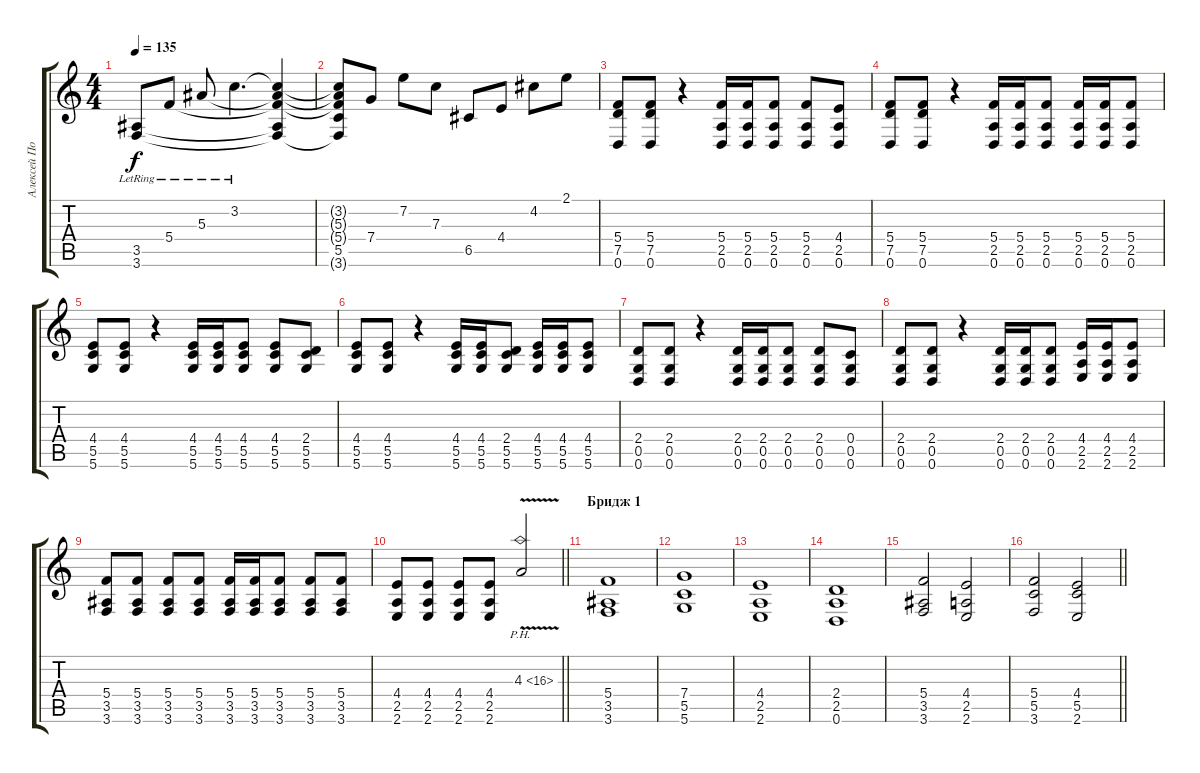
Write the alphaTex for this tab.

\track ("Алексей Подгорный" "Алексей По") {instrument distortionguitar}
\staff {score tabs}
\tuning (D4 A3 F3 C3 G2 D2) {hide}
\ts (4 4)
\tempo 135
\clef g2
\ks c
(3.5{lr} 3.6{lr}).8{dy f} 5.4{lr}.8 5.3{lr}.8 3.2{lr}.4{d} (3.2{t} 5.3{t} 5.4{t} 3.5{t} 3.6{t}).4 |
(3.2{t} 5.3{t} 5.4{t} 5.5 3.6{t}).8 7.4.8 7.2.8 7.3.8 6.5.8 4.4.8 4.2.8 2.1.8 |
(5.4 7.5 0.6).8{instrument distortionguitar} (5.4 7.5 0.6).8 r.4 (5.4 2.5 0.6).16 (5.4 2.5 0.6).16 (5.4 2.5 0.6).8 (5.4 2.5 0.6).8 (4.4 2.5 0.6).8 |
(5.4 7.5 0.6).8{instrument distortionguitar} (5.4 7.5 0.6).8 r.4 (5.4 2.5 0.6).16 (5.4 2.5 0.6).16 (5.4 2.5 0.6).8 (5.4 2.5 0.6).16 (5.4 2.5 0.6).16 (5.4 2.5 0.6).8 |
(4.4 5.5 5.6).8 (4.4 5.5 5.6).8 r.4 (4.4 5.5 5.6).16 (4.4 5.5 5.6).16 (4.4 5.5 5.6).8 (4.4 5.5 5.6).8 (2.4 5.5 5.6).8 |
(4.4 5.5 5.6).8 (4.4 5.5 5.6).8 r.4 (4.4 5.5 5.6).16 (4.4 5.5 5.6).16 (2.4 5.5 5.6).8 (4.4 5.5 5.6).16 (4.4 5.5 5.6).16 (4.4 5.5 5.6).8 |
(2.4 0.5 0.6).8 (2.4 0.5 0.6).8 r.4 (2.4 0.5 0.6).16 (2.4 0.5 0.6).16 (2.4 0.5 0.6).8 (2.4 0.5 0.6).8 (0.4 0.5 0.6).8 |
(2.4 0.5 0.6).8 (2.4 0.5 0.6).8 r.4 (2.4 0.5 0.6).16 (2.4 0.5 0.6).16 (2.4 0.5 0.6).8 (4.4 2.5 2.6).16 (4.4 2.5 2.6).16 (4.4 2.5 2.6).8 |
(5.4 3.5 3.6).8 (5.4 3.5 3.6).8 (5.4 3.5 3.6).8 (5.4 3.5 3.6).8 (5.4 3.5 3.6).16 (5.4 3.5 3.6).16 (5.4 3.5 3.6).8 (5.4 3.5 3.6).8 (5.4 3.5 3.6).8 |
\barLineRight lightlight
(4.4 2.5 2.6).8 (4.4 2.5 2.6).8 (4.4 2.5 2.6).8 (4.4 2.5 2.6).8 4.3{ph 12 v}.2 |
\section ("" "Бридж 1")
(5.4 3.5 3.6).1 |
(7.4 5.5 5.6).1 |
(4.4 2.5 2.6).1 |
(2.4 2.5 0.6).1 |
(5.4 3.5 3.6).2 (4.4 2.5 2.6).2 |
\barLineRight lightlight
(5.4 5.5 3.6).2 (4.4 5.5 2.6).2
